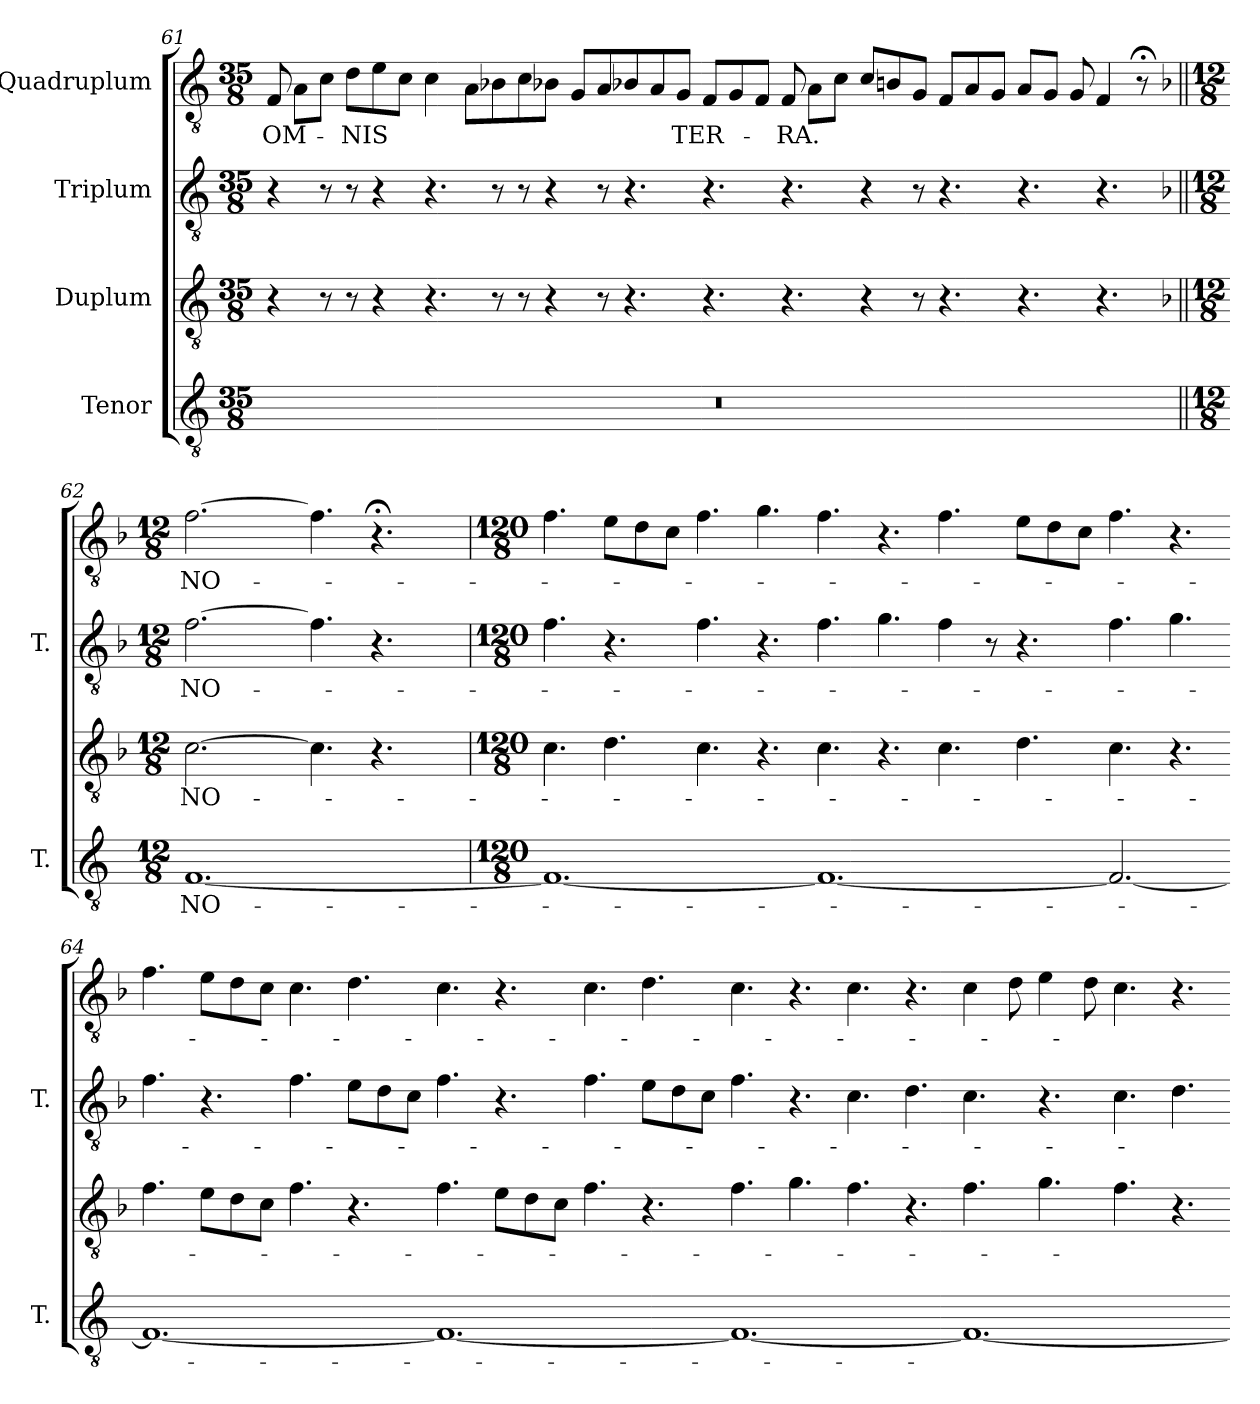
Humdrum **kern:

**kern	**text	**kern	**text	**kern	**text	**kern	**text
*part4	*part4	*part3	*part3	*part2	*part2	*part1	*part1
*staff4	*staff4	*staff3	*staff3	*staff2	*staff2	*staff1	*staff1
*I"Tenor	*	*I"Duplum	*	*I"Triplum	*	*I"Quadruplum	*
*I'T.	*	*	*	*I'T.	*	*	*
*clefGv2	*	*clefGv2	*	*clefGv2	*	*clefGv2	*
*ITrd7c12	*	*ITrd7c12	*	*ITrd7c12	*	*ITrd7c12	*
*k[]	*	*k[]	*	*k[]	*	*k[]	*
*C:	*	*C:	*	*C:	*	*C:	*
*M35/8	*	*M35/8	*	*M35/8	*	*M35/8	*
=61	=61	=61	=61	=61	=61	=61	=61
!LO:N:vis=1	!	!	!	!	!	!	!
!	!	!	!	!	!	!	!LO:LY:b:color=#000000
8%35r	.	4r	.	4r	.	8FFi/	OM-
.	.	.	.	.	.	8AAi\L	.
.	.	8r	.	8r	.	8Ci\J	.
!	!	!	!	!	!	!	!LO:LY:b:color=#000000
.	.	8r	.	8r	.	8Di\L	-NIS
.	.	4r	.	4r	.	8Ei\	.
.	.	.	.	.	.	8Ci\J	.
.	.	4.r	.	4.r	.	4Ci\	.
.	.	.	.	.	.	8AAi\L	.
.	.	8r	.	8r	.	8BB-Xi\	.
.	.	8r	.	8r	.	8Ci\	.
.	.	4r	.	4r	.	8BB-Xi\J	.
.	.	.	.	.	.	8GGi/L	.
.	.	8r	.	8r	.	8AAi/	.
.	.	4.r	.	4.r	.	8BB-Xi/	.
.	.	.	.	.	.	8AAi/	.
!	!	!	!	!	!	!	!LO:LY:b:color=#000000
.	.	.	.	.	.	8GGi/J	TER-
.	.	4.r	.	4.r	.	8FFi/L	.
.	.	.	.	.	.	8GGi/	.
.	.	.	.	.	.	8FFi/J	.
!	!	!	!	!	!	!	!LO:LY:b:color=#000000
.	.	4.r	.	4.r	.	8FFi/	-RA.
.	.	.	.	.	.	8AAi\L	.
.	.	.	.	.	.	8Ci\J	.
.	.	4r	.	4r	.	8Ci/L	.
.	.	.	.	.	.	8BBni/	.
.	.	8r	.	8r	.	8GGi/J	.
.	.	4.r	.	4.r	.	8FFi/L	.
.	.	.	.	.	.	8AAi/	.
.	.	.	.	.	.	8GGi/J	.
.	.	4.r	.	4.r	.	8AAi/L	.
.	.	.	.	.	.	8GGi/J	.
.	.	.	.	.	.	8GGi/	.
.	.	4.r	.	4.r	.	4FFi/	.
.	.	.	.	.	.	8r;	.
*k[b-]	*	*k[b-]	*	*k[b-]	*	*k[b-]	*
*F:	*	*F:	*	*F:	*	*F:	*
!!LO:PB:g=z
=62||	=62||	=62||	=62||	=62||	=62||	=62||	=62||
*M12/8	*	*M12/8	*	*M12/8	*	*M12/8	*
!	!LO:LY:b:color=#000000	!	!	!	!	!	!
!	!	!	!LO:LY:b:color=#000000	!	!	!	!
!	!	!	!	!	!LO:LY:b:color=#000000	!	!
!	!	!	!	!	!	!LO:TX:a:t=14	!
!	!	!	!	!	!	!	!LO:LY:b:color=#000000
*	*	*	*	*	*	*^	*
[1.FFi	NO-	[2.Ci\	NO-	[2.Fi\	-NO-	[2.Fi\	8ryy	NO-
.	.	.	.	.	.	.	64ryy	.
.	.	.	.	.	.	.	256ryy	.
.	.	.	.	.	.	.	1024ryy	.
*	*	*	*	*	*	*MM174	*	*
.	.	.	.	.	.	.	1ryy	.
.	.	4.Ci\]	.	4.Fi\]	.	4.Fi\]	.	.
.	.	4.r	.	4.r	.	4.r;	.	.
.	.	.	.	.	.	.	4ryy	.
.	.	.	.	.	.	.	16ryy	.
.	.	.	.	.	.	.	32ryy	.
.	.	.	.	.	.	.	128ryy	.
.	.	.	.	.	.	.	512.ryy	.
*	*	*	*	*	*	*v	*v	*
=63	=63	=63	=63	=63	=63	=63	=63
*M120/8	*	*M120/8	*	*M120/8	*	*M120/8	*
1.FFi_	.	4.Ci\	.	4.Fi\	.	4.Fi\	.
.	.	4.Di\	.	4.r	.	8Ei\L	.
.	.	.	.	.	.	8Di\	.
.	.	.	.	.	.	8Ci\J	.
.	.	4.Ci\	.	4.Fi\	.	4.Fi\	.
.	.	4.r	.	4.r	.	4.Gi\	.
1.FFi_	.	4.Ci\	.	4.Fi\	.	4.Fi\	.
.	.	4.r	.	4.Gi\	.	4.r	.
.	.	4.Ci\	.	4Fi\	.	4.Fi\	.
.	.	.	.	8r	.	.	.
.	.	4.Di\	.	4.r	.	8Ei\L	.
.	.	.	.	.	.	8Di\	.
.	.	.	.	.	.	8Ci\J	.
2.FFi/_	.	4.Ci\	.	4.Fi\	.	4.Fi\	.
.	.	4.r	.	4.Gi\	.	4.r	.
!!LO:LB:g=z
=64-	=64-	=64-	=64-	=64-	=64-	=64-	=64-
1.FFi_	.	4.Fi\	.	4.Fi\	.	4.Fi\	.
.	.	8Ei\L	.	4.r	.	8Ei\L	.
.	.	8Di\	.	.	.	8Di\	.
.	.	8Ci\J	.	.	.	8Ci\J	.
.	.	4.Fi\	.	4.Fi\	.	4.Ci\	.
.	.	4.r	.	8Ei\L	.	4.Di\	.
.	.	.	.	8Di\	.	.	.
.	.	.	.	8Ci\J	.	.	.
1.FFi_	.	4.Fi\	.	4.Fi\	.	4.Ci\	.
.	.	8Ei\L	.	4.r	.	4.r	.
.	.	8Di\	.	.	.	.	.
.	.	8Ci\J	.	.	.	.	.
.	.	4.Fi\	.	4.Fi\	.	4.Ci\	.
.	.	4.r	.	8Ei\L	.	4.Di\	.
.	.	.	.	8Di\	.	.	.
.	.	.	.	8Ci\J	.	.	.
1.FFi_	.	4.Fi\	.	4.Fi\	.	4.Ci\	.
.	.	4.Gi\	.	4.r	.	4.r	.
.	.	4.Fi\	.	4.Ci\	.	4.Ci\	.
.	.	4.r	.	4.Di\	.	4.r	.
1.FFi_	.	4.Fi\	.	4.Ci\	.	4Ci\	.
.	.	.	.	.	.	8Di\	.
.	.	4.Gi\	.	4.r	.	4Ei\	.
.	.	.	.	.	.	8Di\	.
.	.	4.Fi\	.	4.Ci\	.	4.Ci\	.
.	.	4.r	.	4.Di\	.	4.r	.
=-	=-	=-	=-	=-	=-	=-	=-
*-	*-	*-	*-	*-	*-	*-	*-
